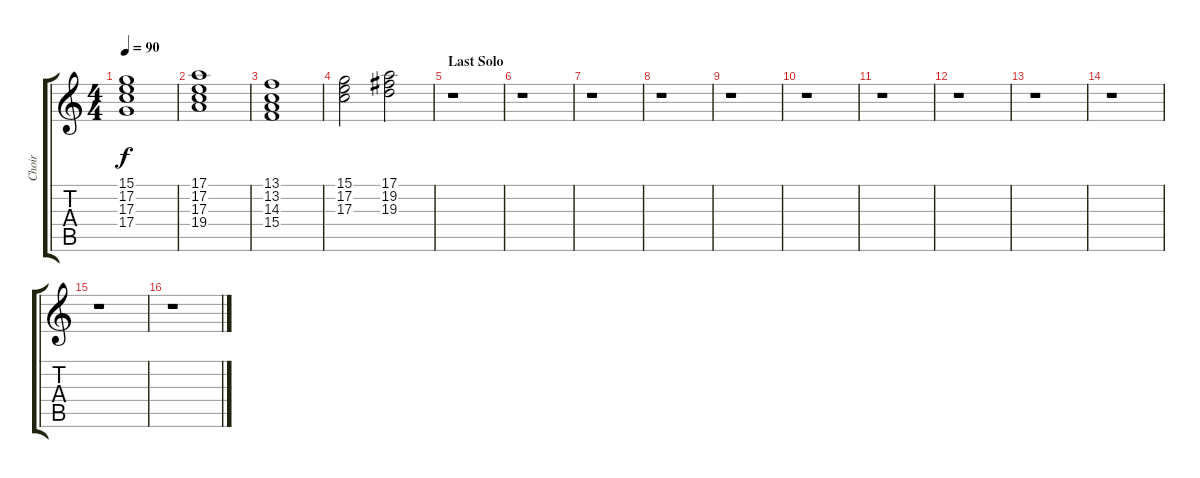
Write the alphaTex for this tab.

\track ("Choir" "Choir") {instrument choiraahs}
\staff {score tabs}
\tuning (E4 B3 G3 D3 A2 E2) {hide}
\ts (4 4)
\tempo 90
\clef g2
\ks c
(15.1 17.2 17.3 17.4).1{dy f} |
(17.1 17.2 17.3 19.4).1 |
(13.1 13.2 14.3 15.4).1 |
(15.1 17.2 17.3).2 (17.1 19.2 19.3).2 |
\section ("" "Last Solo")
r.1 |
r.1 |
r.1 |
r.1 |
r.1 |
r.1 |
r.1 |
r.1 |
r.1 |
r.1 |
r.1 |
r.1
